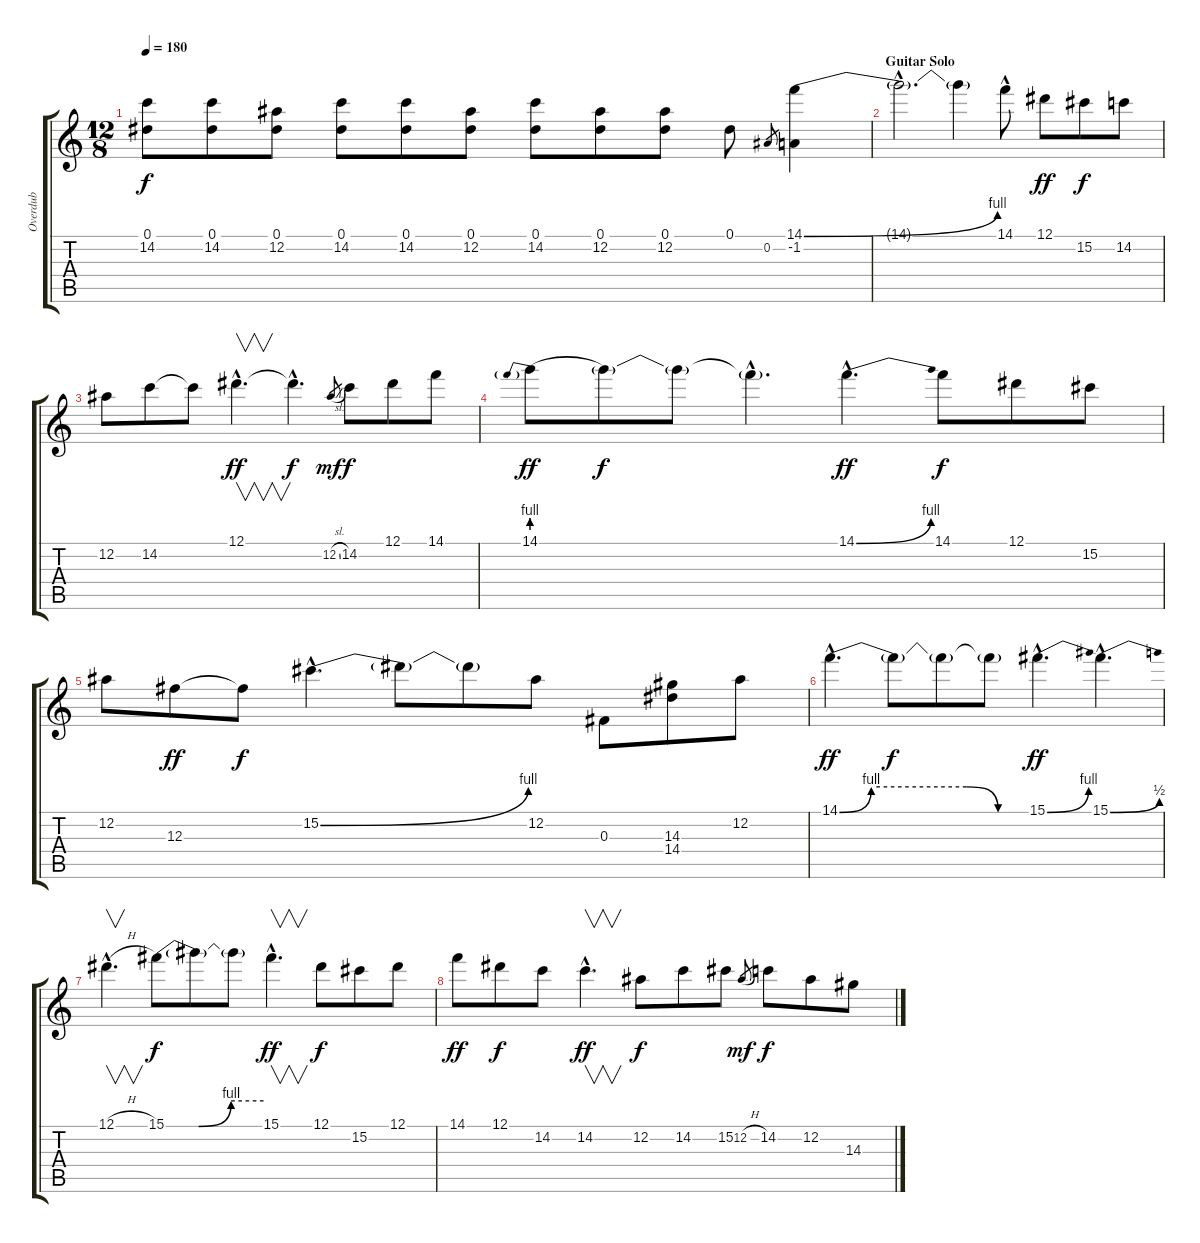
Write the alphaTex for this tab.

\track ("Overdub" "Overdub") {instrument fretlessbass}
\staff {score tabs}
\tuning (Eb4 Bb3 Gb3 Db3 Ab2 Eb2) {hide}
\ts (12 8)
\tempo 180
\clef g2
\ks c
(0.1 14.2).8{dy f} (0.1 14.2).8 (0.1 12.2).8 (0.1 14.2).8 (0.1 14.2).8 (0.1 12.2).8 (0.1 14.2).8 (0.1 12.2).8 (0.1 12.2).8 0.1.8 0.2.8{gr} (14.1{be (bend 0 0 60 4)} -1.2).4 |
\section ("" "Guitar Solo")
14.1{hac t}.2{d} 14.1{t}.4 14.1{hac}.8 12.1.8{dy ff} 15.2.8{dy f} 14.2.8 |
12.2.8 14.2.8 14.2{t}.8 12.1{hac}.4{v d dy ff} 12.1{hac t}.4{d dy f} 12.2{sl}.8{gr dy mf} 14.2.8{dy f} 12.1.8 14.1.8 |
14.1{be (prebend 0 4 60 4)}.8{dy ff} 14.1{t}.8{dy f} 14.1{t}.8 14.1{hac t}.4{d} 14.1{be (bend 0 0 60 4) hac}.4{d dy ff} 14.1.8{dy f} 12.1.8 15.2.8 |
12.2.8 12.3.8{dy ff} 12.3{t}.8{dy f} 15.2{be (bend 0 0 60 4) hac}.4{d} 15.2{t}.8 15.2{t}.8 12.2.8 0.3.8 (14.3 14.4).8 12.2.8 |
14.1{be (custom 0 0 10 4 40 4 50 0 60 0) hac}.4{d dy ff} 14.1{t}.8{dy f} 14.1{t}.8 14.1{t}.8 15.1{be (bend 0 0 60 4) hac}.4{d dy ff} 15.1{be (bend 0 0 60 2) hac}.4{d} |
12.1{h hac}.4{v d} 15.1{be (custom 0 0 20 0 40 4 60 4)}.8{dy f} 15.1{t}.8 15.1{t}.8 15.1{hac}.4{v d dy ff} 12.1.8{dy f} 15.2.8 12.1.8 |
14.1.8{dy ff} 12.1.8{dy f} 14.2.8 14.2{hac}.4{v d dy ff} 12.2.8{dy f} 14.2.8 15.2.8 12.2{h}.8{gr dy mf} 14.2.8{dy f} 12.2.8 14.3.8
